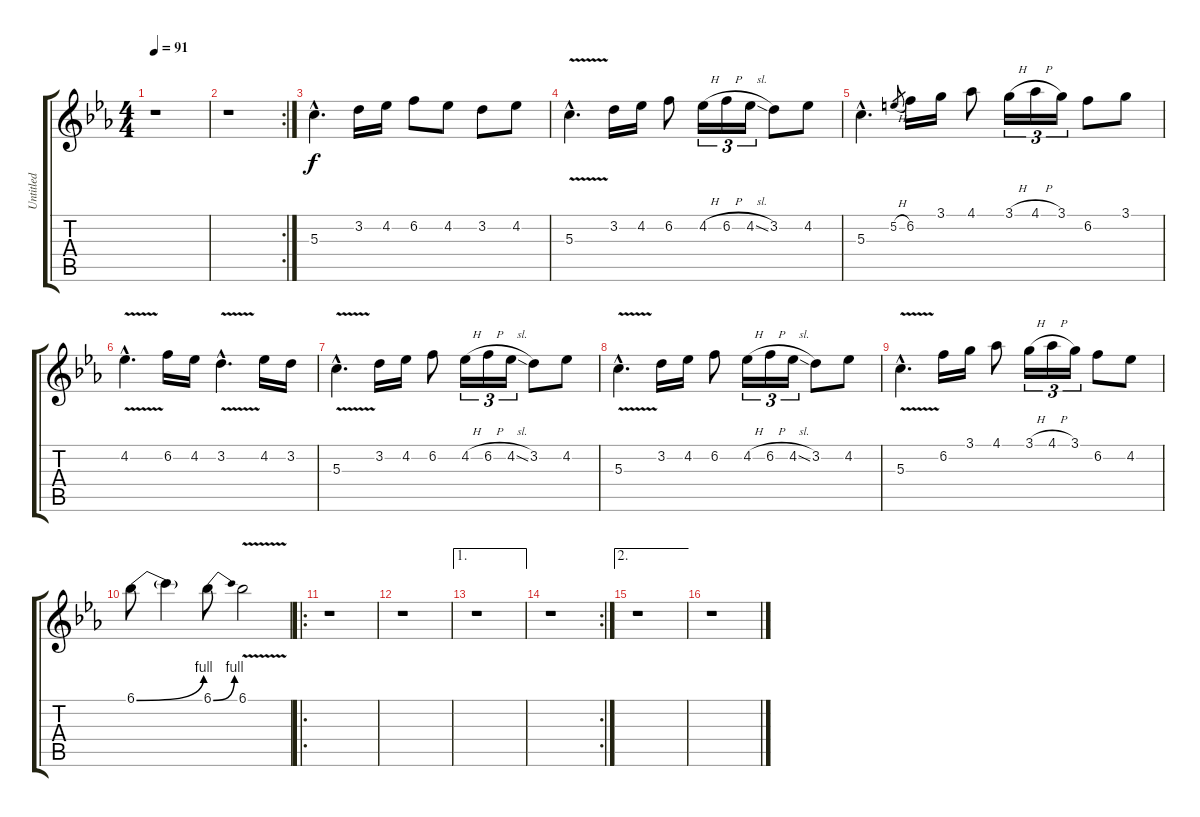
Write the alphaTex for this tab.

\track ("Untitled" "Untitled") {instrument distortionguitar}
\staff {score tabs}
\tuning (E4 B3 G3 D3 A2 E2) {hide}
\ts (4 4)
\tempo 91
\clef g2
\ks eb
r.1{dy f} |
\rc 2
r.1 |
5.3{hac}.4{d} 3.2.16 4.2.16 6.2.8 4.2.8 3.2.8 4.2.8 |
5.3{v hac}.4{d} 3.2.16 4.2.16 6.2.8 4.2{h}.16{tu (3 2)} 6.2{h}.16{tu (3 2)} 4.2{sl}.16{tu (3 2)} 3.2.8 4.2.8 |
5.3{hac}.4{d} 5.2{h}.8{gr} 6.2.16 3.1.16 4.1.8 3.1{h}.16{tu (3 2)} 4.1{h}.16{tu (3 2)} 3.1.16{tu (3 2)} 6.2.8 3.1.8 |
4.2{v hac}.4{d} 6.2.16 4.2.16 3.2{v hac}.4{d} 4.2.16 3.2.16 |
5.3{v hac}.4{d} 3.2.16 4.2.16 6.2.8 4.2{h}.16{tu (3 2)} 6.2{h}.16{tu (3 2)} 4.2{sl}.16{tu (3 2)} 3.2.8 4.2.8 |
5.3{v hac}.4{d} 3.2.16 4.2.16 6.2.8 4.2{h}.16{tu (3 2)} 6.2{h}.16{tu (3 2)} 4.2{sl}.16{tu (3 2)} 3.2.8 4.2.8 |
5.3{v hac}.4{d} 6.2.16 3.1.16 4.1.8 3.1{h}.16{tu (3 2)} 4.1{h}.16{tu (3 2)} 3.1.16{tu (3 2)} 6.2.8 4.2.8 |
6.1{be (bend 0 0 60 4)}.8 6.1{t}.4 6.1{be (bend 0 0 60 4)}.8 6.1{v}.2 |
\ro
r.1 |
r.1 |
\ae 1
r.1 |
\rc 2
r.1 |
\ae 2
r.1 |
r.1
